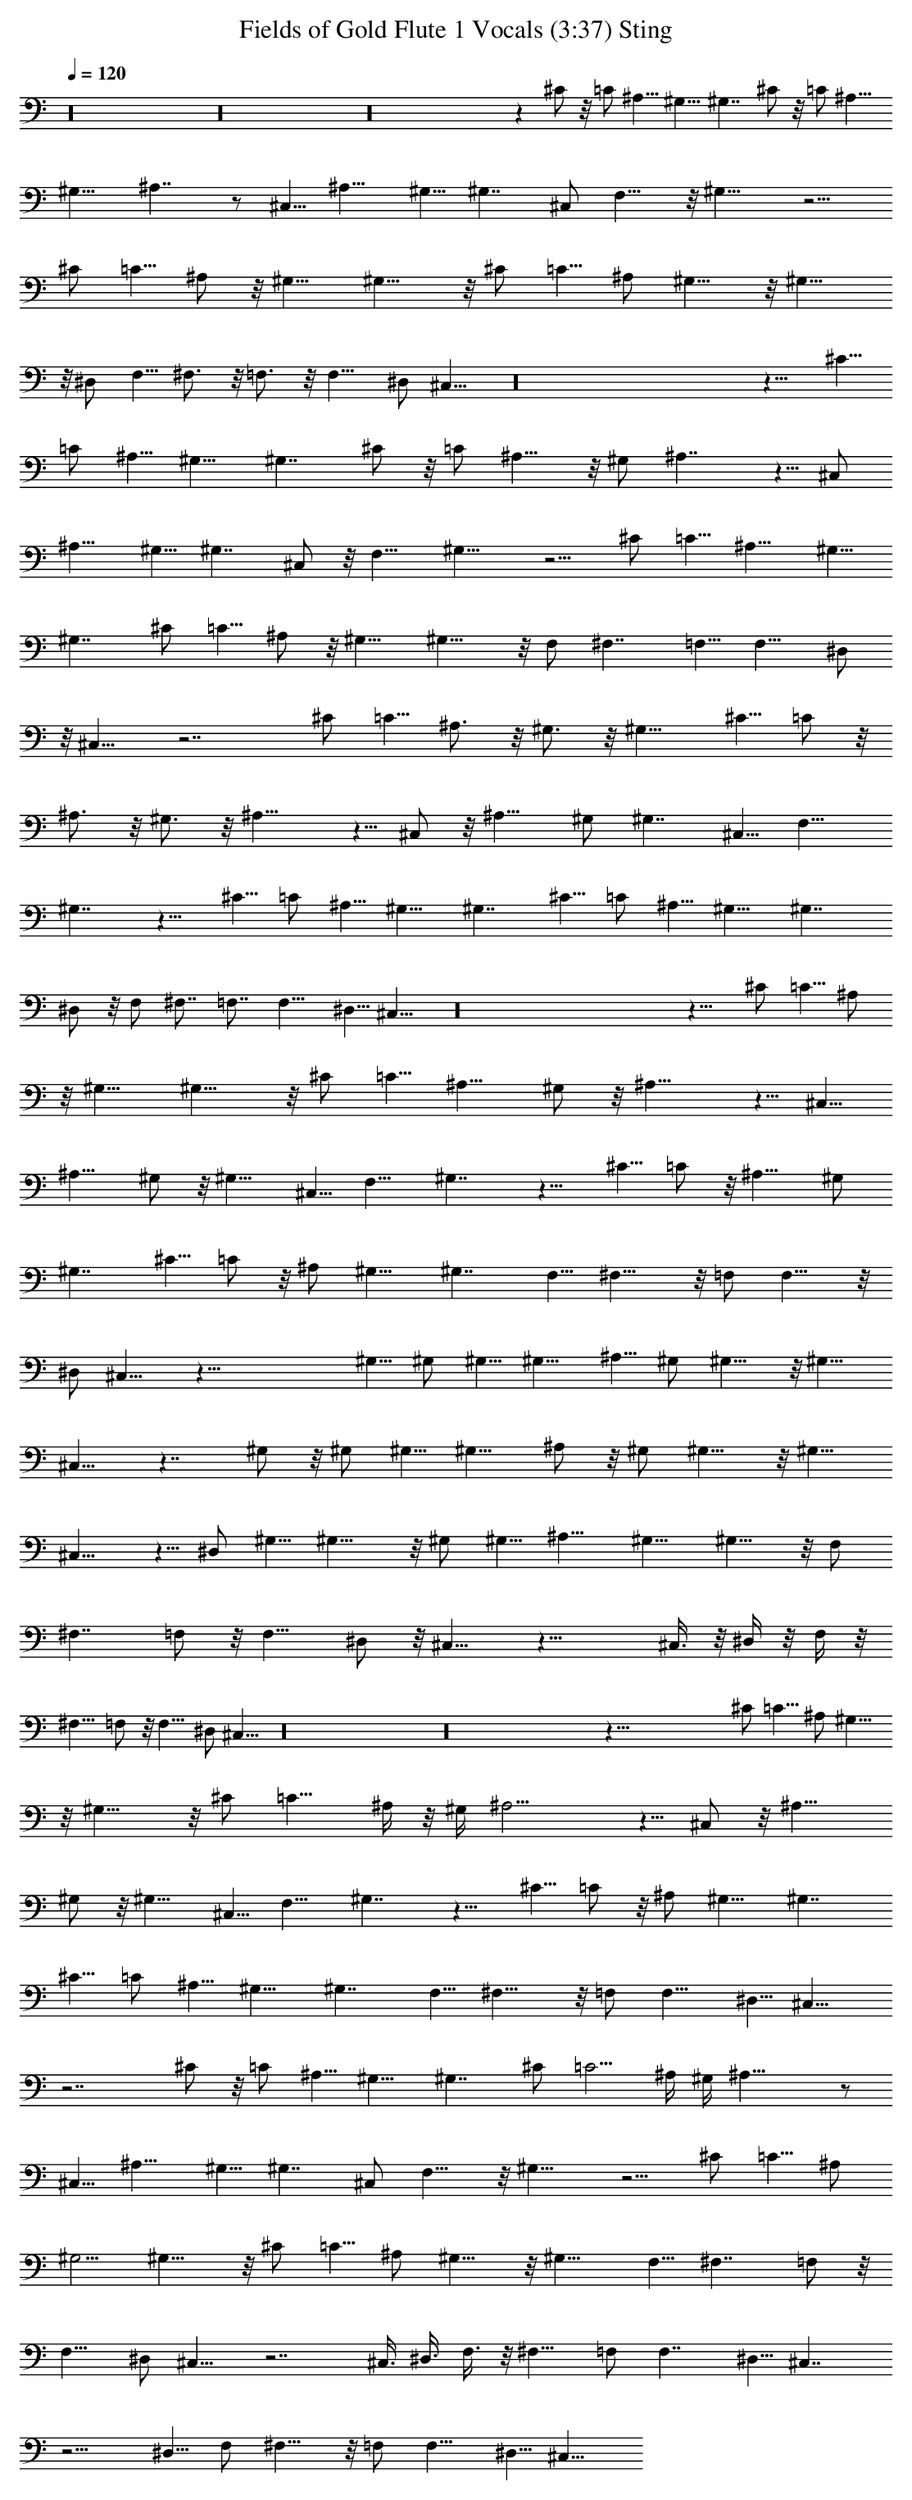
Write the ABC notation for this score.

X:1
T: Fields of Gold Flute 1 Vocals (3:37) Sting
L: 1/4
Q: 120
K: C
z16 z16 z16 z ^C/2 z/8 =C/2 ^A,5/8 ^G,9/8 ^G,7/4 ^C/2 z/8 =C/2 ^A,5/8
^G,9/8 ^A,7/4 z/2 ^C,5/8 ^A,9/8 ^G,5/8 ^G,7/4 ^C,/2 F,9/8 z/8 ^G,13/8 z5/4
^C/2 =C5/8 ^A,/2 z/8 ^G,9/8 ^G,13/8 z/8 ^C/2 =C5/8 ^A,/2 ^G,9/8 z/8 ^G,13/8
z/8 ^D,/2 F,5/8 ^F,3/4 z/8 =F,3/4 z/8 F,9/8 ^D,/2 ^C,9/8 z16 z11/8 ^C5/8
=C/2 ^A,5/8 ^G,9/8 ^G,7/4 ^C/2 z/8 =C/2 ^A,9/8 z/8 ^G,/2 ^A,7/4 z5/8 ^C,/2
^A,9/8 ^G,5/8 ^G,7/4 ^C,/2 z/8 F,9/8 ^G,13/8 z5/4 ^C/2 =C5/8 ^A,9/8 ^G,5/8
^G,7/4 ^C/2 =C5/8 ^A,/2 z/8 ^G,9/8 ^G,13/8 z/8 F,/2 ^F,7/4 =F,5/8 F,9/8 ^D,/2
z/8 ^C,9/8 z7/2 ^C/2 =C5/8 ^A,3/4 z/8 ^G,3/4 z/8 ^G,13/8 ^C5/8 =C/2 z/8
^A,3/4 z/8 ^G,3/4 z/8 ^A,13/8 z5/8 ^C,/2 z/8 ^A,9/8 ^G,/2 ^G,7/4 ^C,5/8 F,9/8
^G,7/4 z9/8 ^C5/8 =C/2 ^A,5/8 ^G,9/8 ^G,7/4 ^C5/8 =C/2 ^A,5/8 ^G,9/8 ^G,7/4
^D,/2 z/8 F,/2 ^F,7/8 =F,7/8 F,9/8 ^D,5/8 ^C,9/8 z16 z11/8 ^C/2 =C5/8 ^A,/2
z/8 ^G,9/8 ^G,13/8 z/8 ^C/2 =C5/8 ^A,9/8 ^G,/2 z/8 ^A,13/8 z5/8 ^C,5/8
^A,9/8 ^G,/2 z/8 ^G,13/8 ^C,5/8 F,9/8 ^G,7/4 z9/8 ^C5/8 =C/2 z/8 ^A,9/8 ^G,/2
^G,7/4 ^C5/8 =C/2 z/8 ^A,/2 ^G,9/8 ^G,7/4 F,5/8 ^F,13/8 z/8 =F,/2 F,9/8 z/8
^D,/2 ^C,9/8 z51/8 ^G,5/8 ^G,/2 ^G,5/8 ^G,9/8 ^A,5/8 ^G,/2 ^G,9/8 z/8 ^G,9/8
^C,9/8 z7/4 ^G,/2 z/8 ^G,/2 ^G,5/8 ^G,9/8 ^A,/2 z/8 ^G,/2 ^G,9/8 z/8 ^G,9/8
^C,9/8 z5/8 ^D,/2 ^G,5/8 ^G,13/8 z/8 ^G,/2 ^G,5/8 ^A,9/8 ^G,9/8 ^G,9/8 z/8 F,/2
^F,7/4 =F,/2 z/8 F,9/8 ^D,/2 z/8 ^C,9/8 z27/8 ^C,3/8 z/8 ^D,/4 z/8 F,/4 z/8
^F,9/8 =F,/2 z/8 F,9/8 ^D,/2 ^C,9/8 z16 z16 z105/8 ^C/2 =C5/8 ^A,/2 ^G,9/8
z/8 ^G,13/8 z/8 ^C/2 =C9/8 ^A,/4 z/8 ^G,/4 ^A,9/4 z5/8 ^C,/2 z/8 ^A,9/8
^G,/2 z/8 ^G,13/8 ^C,5/8 F,9/8 ^G,7/4 z9/8 ^C5/8 =C/2 z/8 ^A,/2 ^G,9/8 ^G,7/4
^C5/8 =C/2 ^A,5/8 ^G,9/8 ^G,7/4 F,5/8 ^F,13/8 z/8 =F,/2 F,9/8 ^D,5/8 ^C,9/8
z7/2 ^C/2 z/8 =C/2 ^A,5/8 ^G,9/8 ^G,7/4 ^C/2 =C5/4 ^A,/4 ^G,/4 ^A,19/8 z/2
^C,5/8 ^A,9/8 ^G,5/8 ^G,7/4 ^C,/2 F,9/8 z/8 ^G,13/8 z5/4 ^C/2 =C5/8 ^A,/2
^G,5/4 ^G,13/8 z/8 ^C/2 =C5/8 ^A,/2 ^G,9/8 z/8 ^G,13/8 F,5/8 ^F,7/4 =F,/2 z/8
F,9/8 ^D,/2 ^C,9/8 z7/2 ^C,3/8 ^D,3/8 F,3/8 z/8 ^F,9/8 =F,/2 F,7/4 ^D,5/8 ^C,7/4
z9/4 ^D,5/8 F,/2 ^F,9/8 z/8 =F,/2 F,9/8 ^D,5/8 ^C,9/8
